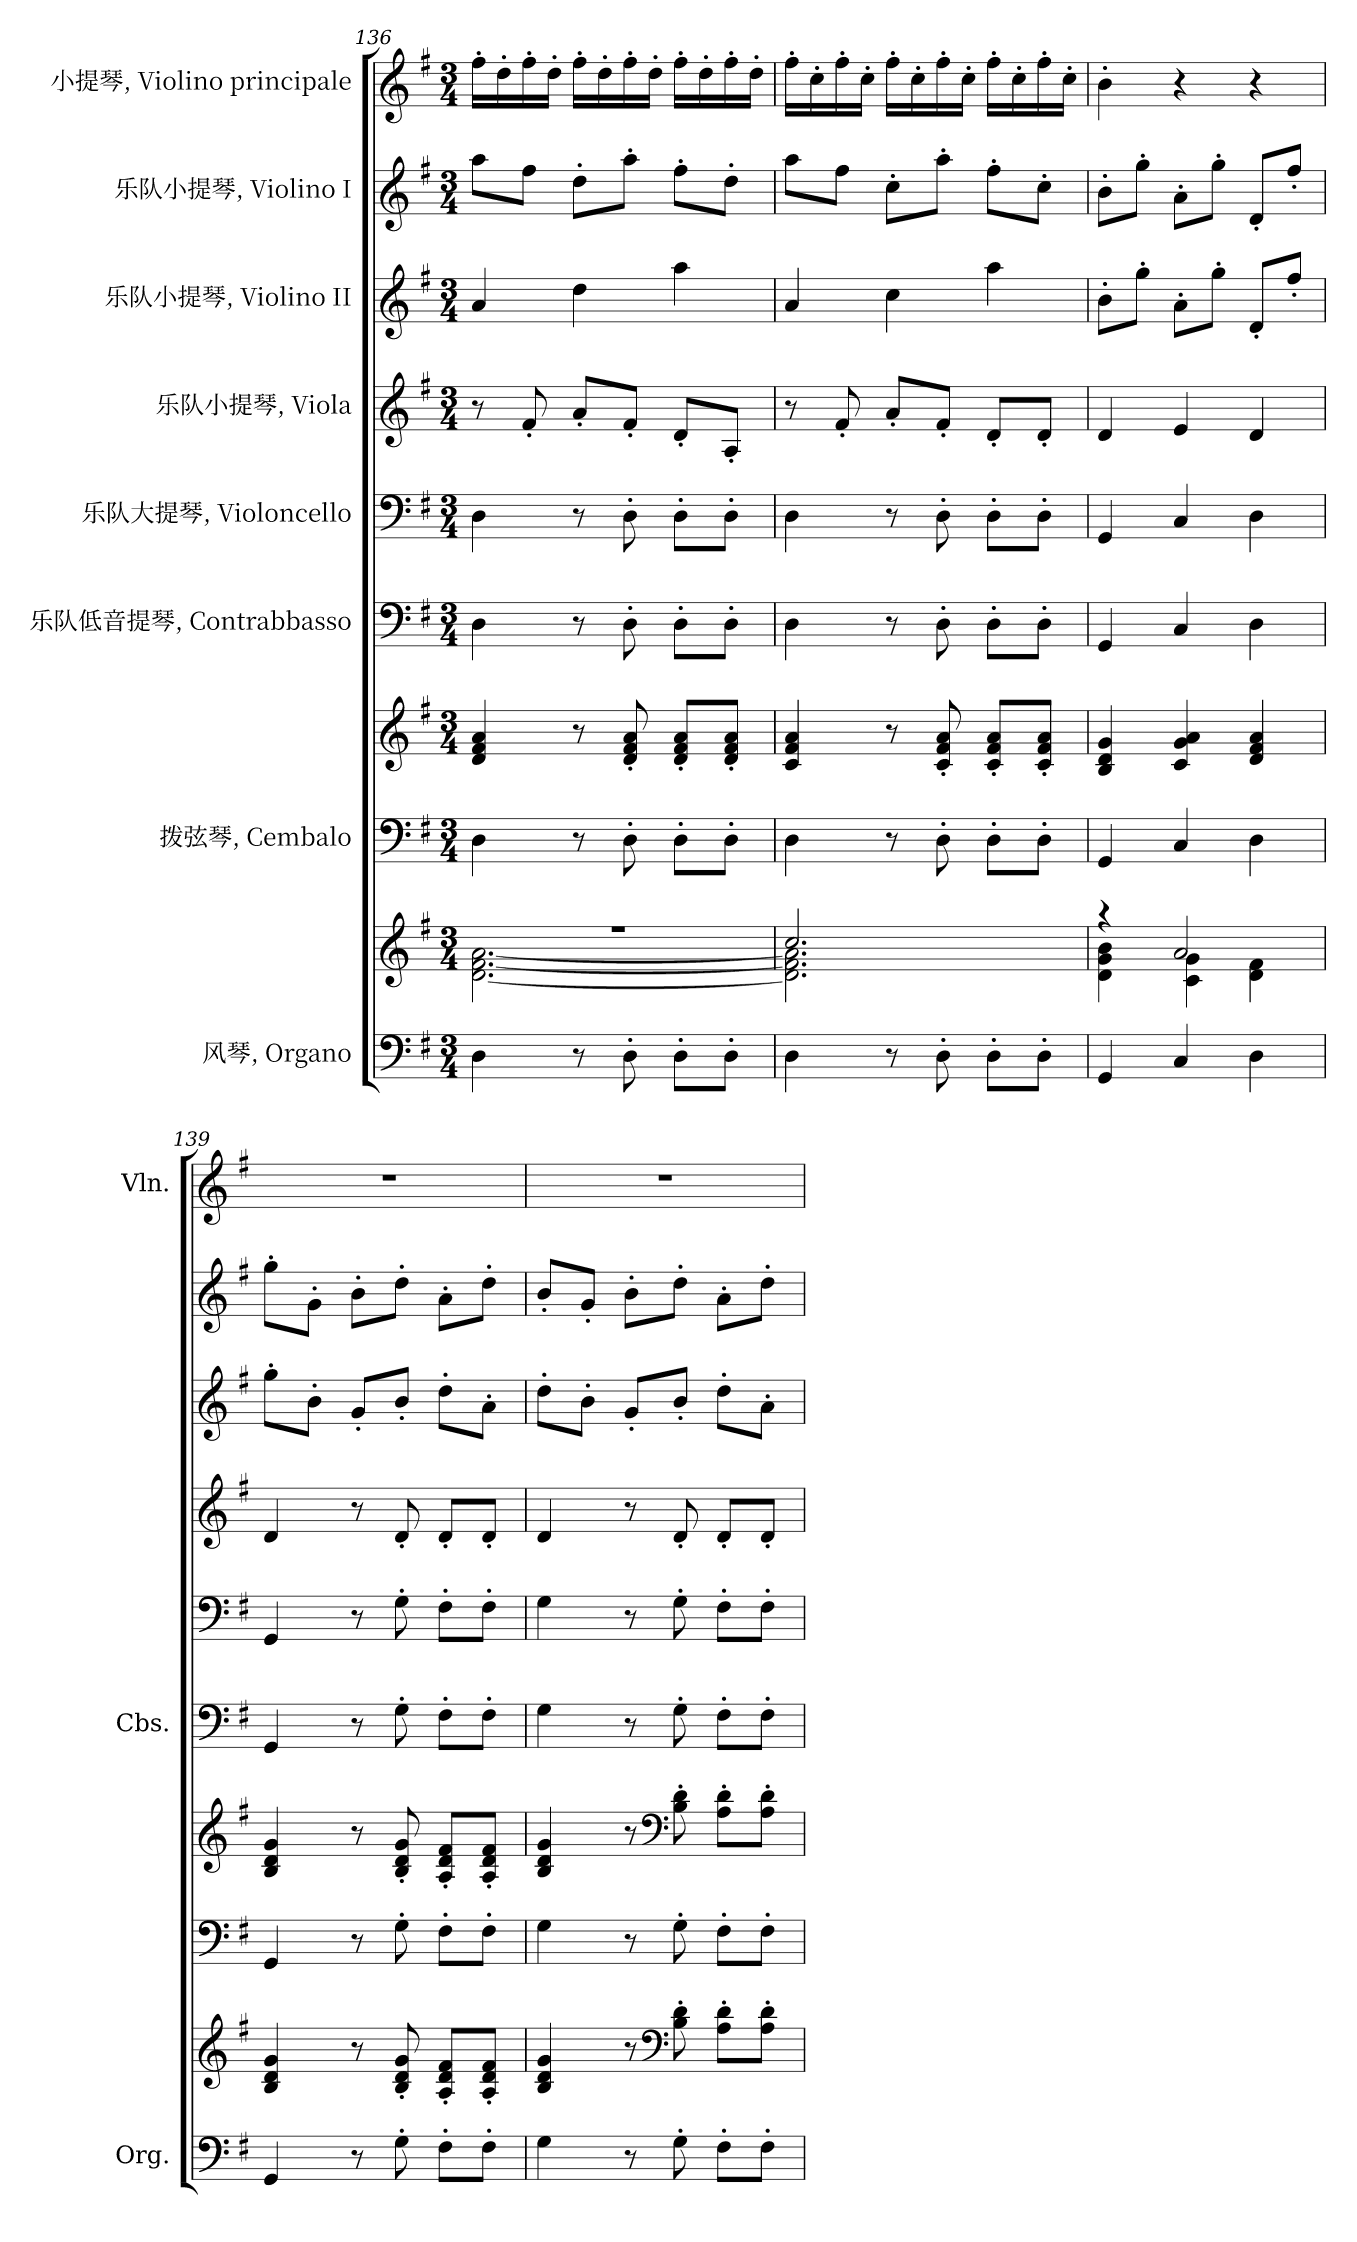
**kern	**kern	**kern	**kern	**kern	**kern	**kern	**kern	**kern	**kern
*part8	*part8	*part7	*part7	*part6	*part5	*part4	*part3	*part2	*part1
*staff10	*staff9	*staff8	*staff7	*staff6	*staff5	*staff4	*staff3	*staff2	*staff1
*I"风琴, Organo	*	*I"拨弦琴, Cembalo	*	*I"乐队低音提琴, Contrabbasso	*I"乐队大提琴, Violoncello	*I"乐队小提琴, Viola	*I"乐队小提琴, Violino II	*I"乐队小提琴, Violino I	*I"小提琴, Violino principale
*I'Org.	*	*	*	*I'Cbs.	*	*	*	*	*I'Vln.
*clefF4	*clefG2	*clefF4	*clefG2	*clefF4	*clefF4	*clefG2	*clefG2	*clefG2	*clefG2
*	*	*	*	*ITrd7c12	*	*	*	*	*
*k[f#]	*k[f#]	*k[f#]	*k[f#]	*k[f#]	*k[f#]	*k[f#]	*k[f#]	*k[f#]	*k[f#]
*M3/4	*M3/4	*M3/4	*M3/4	*M3/4	*M3/4	*M3/4	*M3/4	*M3/4	*M3/4
=136	=136	=136	=136	=136	=136	=136	=136	=136	=136
*	*^	*	*	*	*	*	*	*	*
4D\	2.r	[2.d\ [2.f#\ [2.a\	4D\	4d/ 4f#/ 4a/	4DD\	4D\	8r	4a/	8aa\L	16ff#'\LL
.	.	.	.	.	.	.	.	.	.	16dd'\
.	.	.	.	.	.	.	8f#'/	.	8ff#\J	16ff#'\
.	.	.	.	.	.	.	.	.	.	16dd'\JJ
8r	.	.	8r	8r	8r	8r	8a'/L	4dd\	8dd'\L	16ff#'\LL
.	.	.	.	.	.	.	.	.	.	16dd'\
8D'\	.	.	8D'\	8d/' 8f#/' 8a/'	8DD'\	8D'\	8f#'/J	.	8aa'\J	16ff#'\
.	.	.	.	.	.	.	.	.	.	16dd'\JJ
8D'\L	.	.	8D'\L	8d/' 8f#/' 8a/'L	8DD'\L	8D'\L	8d'/L	4aa\	8ff#'\L	16ff#'\LL
.	.	.	.	.	.	.	.	.	.	16dd'\
8D'\J	.	.	8D'\J	8d/' 8f#/' 8a/'J	8DD'\J	8D'\J	8A'/J	.	8dd'\J	16ff#'\
.	.	.	.	.	.	.	.	.	.	16dd'\JJ
!!LO:PB:g=z
=137	=137	=137	=137	=137	=137	=137	=137	=137	=137	=137
4D\	2.cc/	2.d\] 2.f#\] 2.a\]	4D\	4c/ 4f#/ 4a/	4DD\	4D\	8r	4a/	8aa\L	16ff#'\LL
.	.	.	.	.	.	.	.	.	.	16cc'\
.	.	.	.	.	.	.	8f#'/	.	8ff#\J	16ff#'\
.	.	.	.	.	.	.	.	.	.	16cc'\JJ
8r	.	.	8r	8r	8r	8r	8a'/L	4cc\	8cc'\L	16ff#'\LL
.	.	.	.	.	.	.	.	.	.	16cc'\
8D'\	.	.	8D'\	8c/' 8f#/' 8a/'	8DD'\	8D'\	8f#'/J	.	8aa'\J	16ff#'\
.	.	.	.	.	.	.	.	.	.	16cc'\JJ
8D'\L	.	.	8D'\L	8c/' 8f#/' 8a/'L	8DD'\L	8D'\L	8d'/L	4aa\	8ff#'\L	16ff#'\LL
.	.	.	.	.	.	.	.	.	.	16cc'\
8D'\J	.	.	8D'\J	8c/' 8f#/' 8a/'J	8DD'\J	8D'\J	8d'/J	.	8cc'\J	16ff#'\
.	.	.	.	.	.	.	.	.	.	16cc'\JJ
=138	=138	=138	=138	=138	=138	=138	=138	=138	=138	=138
4GG/	4r	4d\ 4g\ 4b\	4GG/	4B/ 4d/ 4g/	4GGG/	4GG/	4d/	8b'\L	8b'\L	4b'\
.	.	.	.	.	.	.	.	8gg'\J	8gg'\J	.
4C/	2a/	4c\ 4g\	4C/	4c/ 4g/ 4a/	4CC/	4C/	4e/	8a'\L	8a'\L	4r
.	.	.	.	.	.	.	.	8gg'\J	8gg'\J	.
4D\	.	4d\ 4f#\	4D\	4d/ 4f#/ 4a/	4DD\	4D\	4d/	8d'/L	8d'/L	4r
.	.	.	.	.	.	.	.	8ff#'/J	8ff#'/J	.
*	*v	*v	*	*	*	*	*	*	*	*
=139	=139	=139	=139	=139	=139	=139	=139	=139	=139
4GG/	4B/ 4d/ 4g/	4GG/	4B/ 4d/ 4g/	4GGG/	4GG/	4d/	8gg'\L	8gg'\L	2.r
.	.	.	.	.	.	.	8b'\J	8g'\J	.
8r	8r	8r	8r	8r	8r	8r	8g'/L	8b'\L	.
8G'\	8B/' 8d/' 8g/'	8G'\	8B/' 8d/' 8g/'	8GG'\	8G'\	8d'/	8b'/J	8dd'\J	.
8F#'\L	8A/' 8d/' 8f#/'L	8F#'\L	8A/' 8d/' 8f#/'L	8FF#'\L	8F#'\L	8d'/L	8dd'\L	8a'\L	.
8F#'\J	8A/' 8d/' 8f#/'J	8F#'\J	8A/' 8d/' 8f#/'J	8FF#'\J	8F#'\J	8d'/J	8a'\J	8dd'\J	.
=140	=140	=140	=140	=140	=140	=140	=140	=140	=140
4G\	4B/ 4d/ 4g/	4G\	4B/ 4d/ 4g/	4GG\	4G\	4d/	8dd'\L	8b'/L	2.r
.	.	.	.	.	.	.	8b'\J	8g'/J	.
8r	8r	8r	8r	8r	8r	8r	8g'/L	8b'\L	.
*	*clefF4	*	*clefF4	*	*	*	*	*	*
8G'\	8B\' 8d\'	8G'\	8B\' 8d\'	8GG'\	8G'\	8d'/	8b'/J	8dd'\J	.
8F#'\L	8A\' 8d\'L	8F#'\L	8A\' 8d\'L	8FF#'\L	8F#'\L	8d'/L	8dd'\L	8a'\L	.
8F#'\J	8A\' 8d\'J	8F#'\J	8A\' 8d\'J	8FF#'\J	8F#'\J	8d'/J	8a'\J	8dd'\J	.
=	=	=	=	=	=	=	=	=	=
*-	*-	*-	*-	*-	*-	*-	*-	*-	*-
